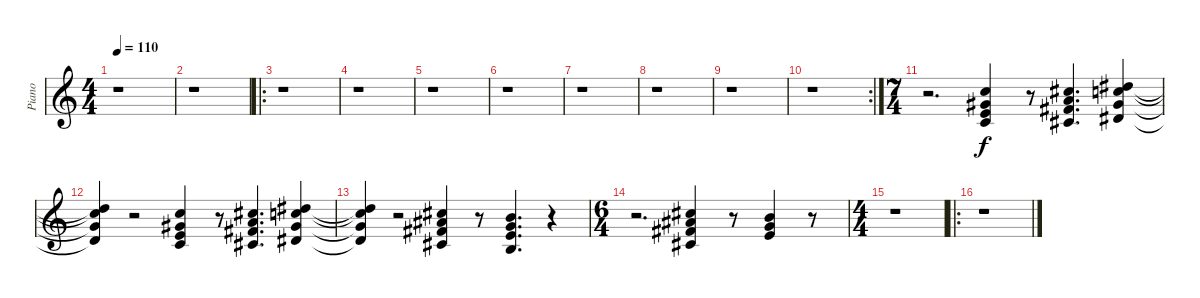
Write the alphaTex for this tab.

\track ("Piano" "Piano") {instrument acousticgrandpiano}
\staff {score}
\tuning (E4 B3 G3 D3 A2 E2) {hide}
\ts (4 4)
\tempo 110
\clef g2
\ks c
r.1{dy f instrument acousticgrandpiano} |
r.1 |
\ro
r.1 |
r.1 |
r.1 |
r.1 |
r.1 |
r.1 |
r.1 |
\rc 2
r.1 |
\ts (7 4)
r.2{d} (8.1 9.2 9.3 10.4).4 r.8 (9.1 10.2 11.3 11.4).4{d} (11.1 13.2 13.3 13.4).4 |
(11.1{t} 13.2{t} 13.3{t} 13.4{t}).4 r.2 (8.1 9.2 9.3 10.4).4 r.8 (9.1 10.2 11.3 11.4).4{d} (11.1 13.2 13.3 13.4).4 |
(11.1{t} 13.2{t} 13.3{t} 13.4{t}).4 r.2 (9.1 11.2 11.3 11.4).4 r.8 (7.1 8.2 9.3 9.4).4{d} r.4 |
\ts (6 4)
r.2{d} (9.1 11.2 11.3 11.4).4 r.8 (7.1 8.2 9.3).4 r.8 |
\ts (4 4)
r.1 |
\ro
r.1
